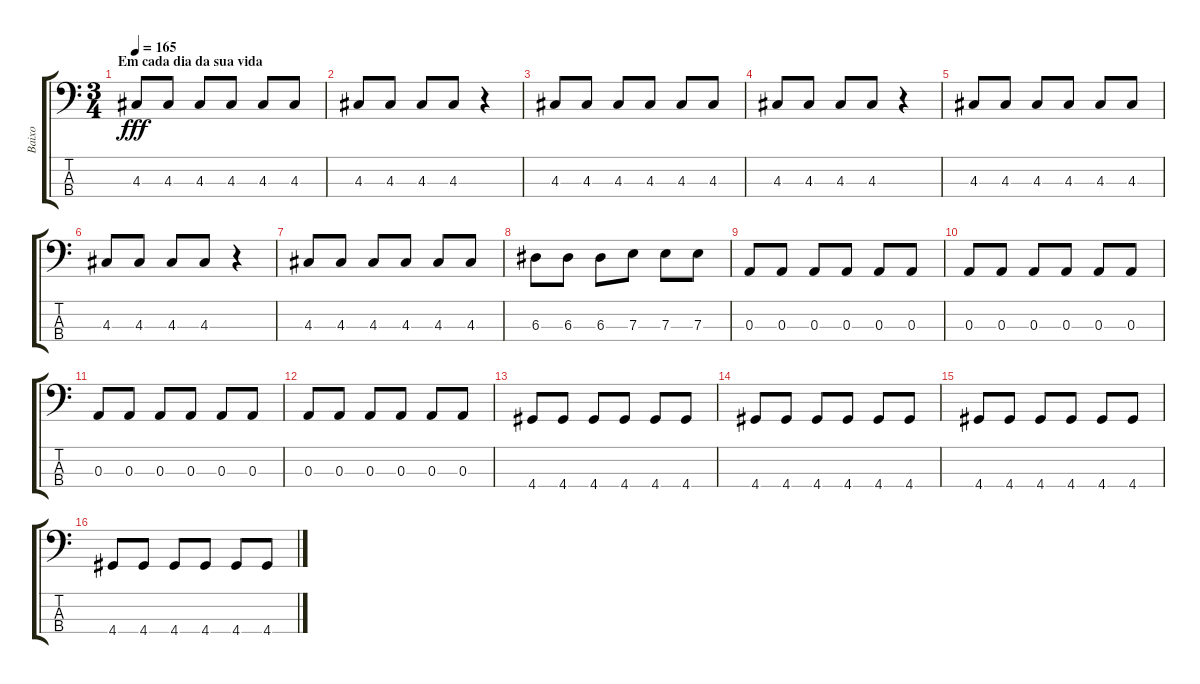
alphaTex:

\track ("Baixo" "Baixo") {instrument electricbasspick}
\staff {score tabs}
\tuning (G2 D2 A1 E1) {hide}
\ts (3 4)
\section ("" "Em cada dia da sua vida")
\tempo 165
\clef f4
\ks c
4.3.8{dy fff} 4.3.8 4.3.8 4.3.8 4.3.8 4.3.8 |
4.3.8 4.3.8 4.3.8 4.3.8 r.4 |
4.3.8 4.3.8 4.3.8 4.3.8 4.3.8 4.3.8 |
4.3.8 4.3.8 4.3.8 4.3.8 r.4 |
4.3.8 4.3.8 4.3.8 4.3.8 4.3.8 4.3.8 |
4.3.8 4.3.8 4.3.8 4.3.8 r.4 |
4.3.8 4.3.8 4.3.8 4.3.8 4.3.8 4.3.8 |
6.3.8 6.3.8 6.3.8 7.3.8 7.3.8 7.3.8 |
0.3.8 0.3.8 0.3.8 0.3.8 0.3.8 0.3.8 |
0.3.8 0.3.8 0.3.8 0.3.8 0.3.8 0.3.8 |
0.3.8 0.3.8 0.3.8 0.3.8 0.3.8 0.3.8 |
0.3.8 0.3.8 0.3.8 0.3.8 0.3.8 0.3.8 |
4.4.8 4.4.8 4.4.8 4.4.8 4.4.8 4.4.8 |
4.4.8 4.4.8 4.4.8 4.4.8 4.4.8 4.4.8 |
4.4.8 4.4.8 4.4.8 4.4.8 4.4.8 4.4.8 |
4.4.8 4.4.8 4.4.8 4.4.8 4.4.8 4.4.8
